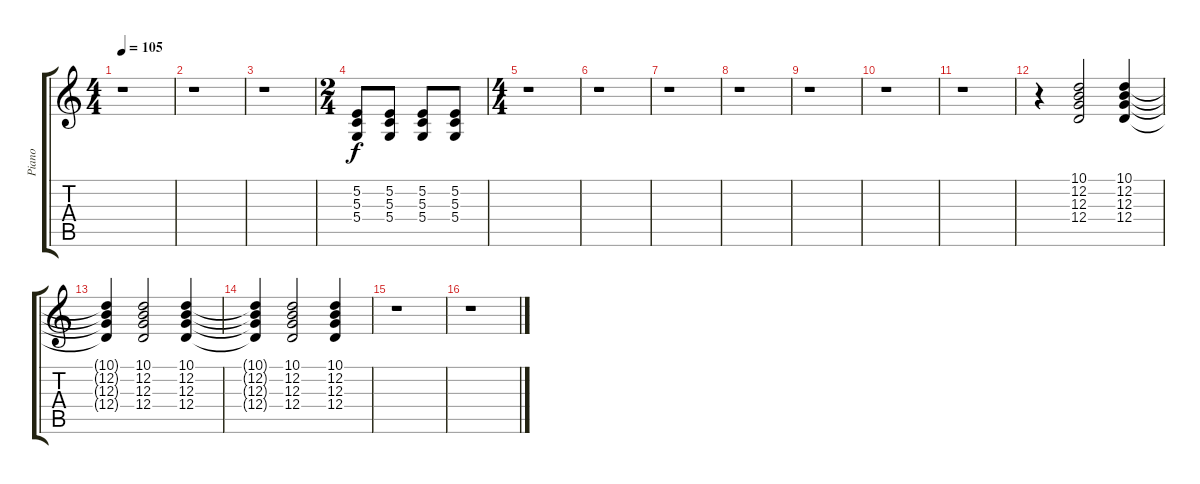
\track ("Piano" "Piano") {instrument brightacousticpiano}
\staff {score tabs}
\tuning (E4 B3 G3 D3 A2 E2) {hide}
\ts (4 4)
\tempo 105
\clef g2
\ks c
r.1{dy f} |
r.1 |
r.1 |
\ts (2 4)
(5.2 5.3 5.4).8 (5.2 5.3 5.4).8 (5.2 5.3 5.4).8 (5.2 5.3 5.4).8 |
\ts (4 4)
r.1 |
r.1 |
r.1 |
r.1 |
r.1 |
r.1 |
r.1 |
r.4 (10.1 12.2 12.3 12.4).2 (10.1 12.2 12.3 12.4).4 |
(10.1{t} 12.2{t} 12.3{t} 12.4{t}).4 (10.1 12.2 12.3 12.4).2 (10.1 12.2 12.3 12.4).4 |
(10.1{t} 12.2{t} 12.3{t} 12.4{t}).4 (10.1 12.2 12.3 12.4).2 (10.1 12.2 12.3 12.4).4 |
r.1 |
r.1
